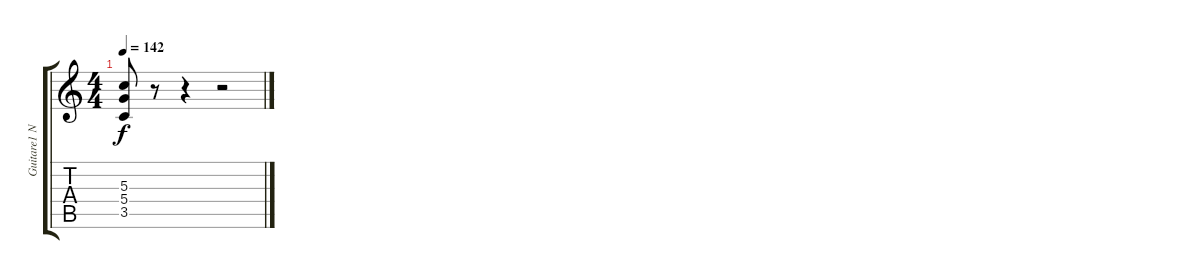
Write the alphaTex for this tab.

\track ("Guitare1 Normal tuning" "Guitare1 N") {instrument overdrivenguitar}
\staff {score tabs}
\tuning (E4 B3 G3 D3 A2 E2) {hide}
\ts (4 4)
\tempo 142
\clef g2
\ks c
(5.3{t} 5.4{t} 3.5{t}).8{dy f} r.8 r.4 r.2
